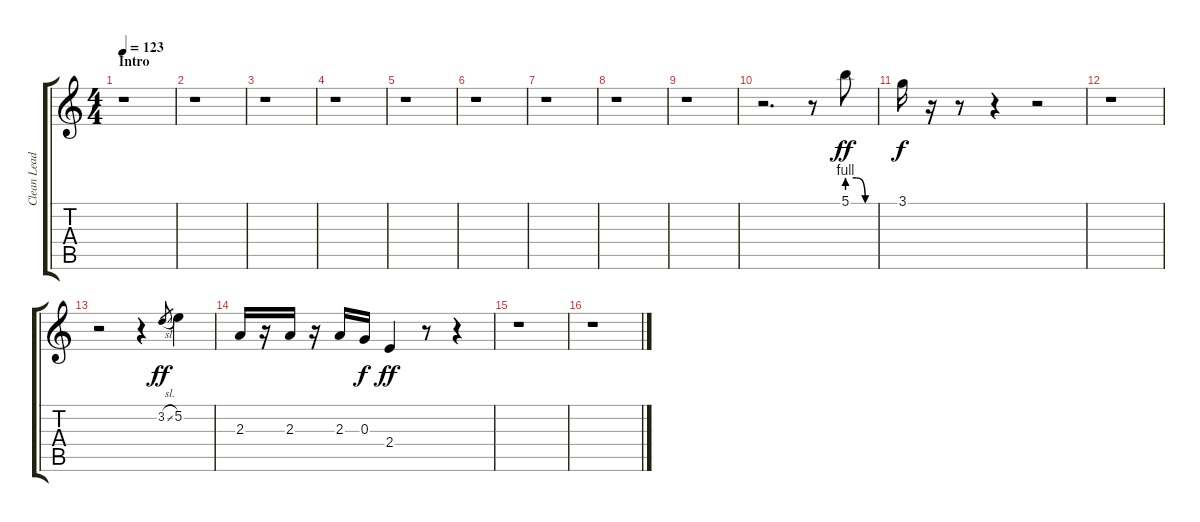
\track ("Clean Lead" "Clean Lead") {instrument electricguitarjazz}
\staff {score tabs}
\tuning (E4 B3 G3 D3 A2 E2) {hide}
\ts (4 4)
\section ("" "Intro")
\tempo 123
\clef g2
\ks c
r.1{dy ff instrument electricguitarjazz} |
r.1 |
r.1 |
r.1 |
r.1 |
r.1 |
r.1 |
r.1 |
r.1 |
r.2{d} r.8 5.1{be (custom 0 4 20 4 40 0 60 0)}.8 |
3.1.16{dy f} r.16 r.8 r.4 r.2 |
r.1 |
r.2 r.4 3.2{sl}.8{gr dy ff} 5.2.4 |
2.3.16 r.16 2.3.16 r.16 2.3.16 0.3.16{dy f} 2.4.4{dy ff} r.8 r.4 |
r.1 |
r.1
